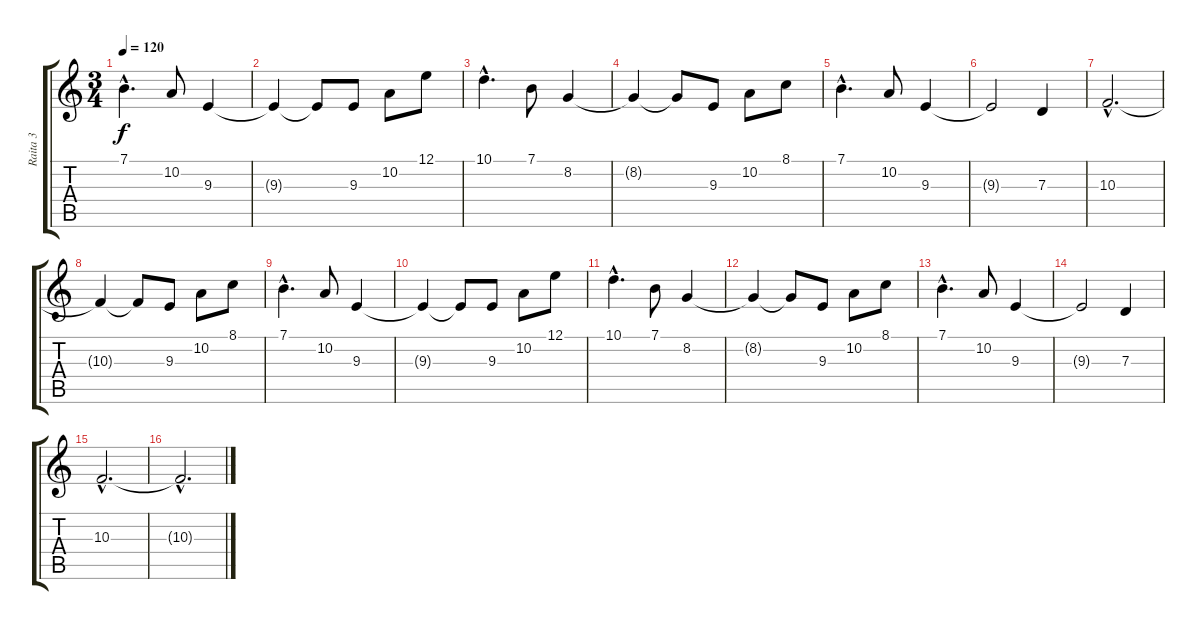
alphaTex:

\track ("Raita 3" "Raita 3") {instrument stringensemble1}
\staff {score tabs}
\tuning (E4 B3 G3 D3 A2 E2) {hide}
\ts (3 4)
\tempo 120
\clef g2
\ks c
7.1{hac}.4{d dy f} 10.2.8 9.3.4 |
9.3{t}.4 9.3{t}.8 9.3.8 10.2.8 12.1.8 |
10.1{hac}.4{d} 7.1.8 8.2.4 |
8.2{t}.4 8.2{t}.8 9.3.8 10.2.8 8.1.8 |
7.1{hac}.4{d} 10.2.8 9.3.4 |
9.3{t}.2 7.3.4 |
10.3{hac}.2{d} |
10.3{t}.4 10.3{t}.8 9.3.8 10.2.8 8.1.8 |
7.1{hac}.4{d} 10.2.8 9.3.4 |
9.3{t}.4 9.3{t}.8 9.3.8 10.2.8 12.1.8 |
10.1{hac}.4{d} 7.1.8 8.2.4 |
8.2{t}.4 8.2{t}.8 9.3.8 10.2.8 8.1.8 |
7.1{hac}.4{d} 10.2.8 9.3.4 |
9.3{t}.2 7.3.4 |
10.3{hac}.2{d} |
10.3{hac t}.2{d}
